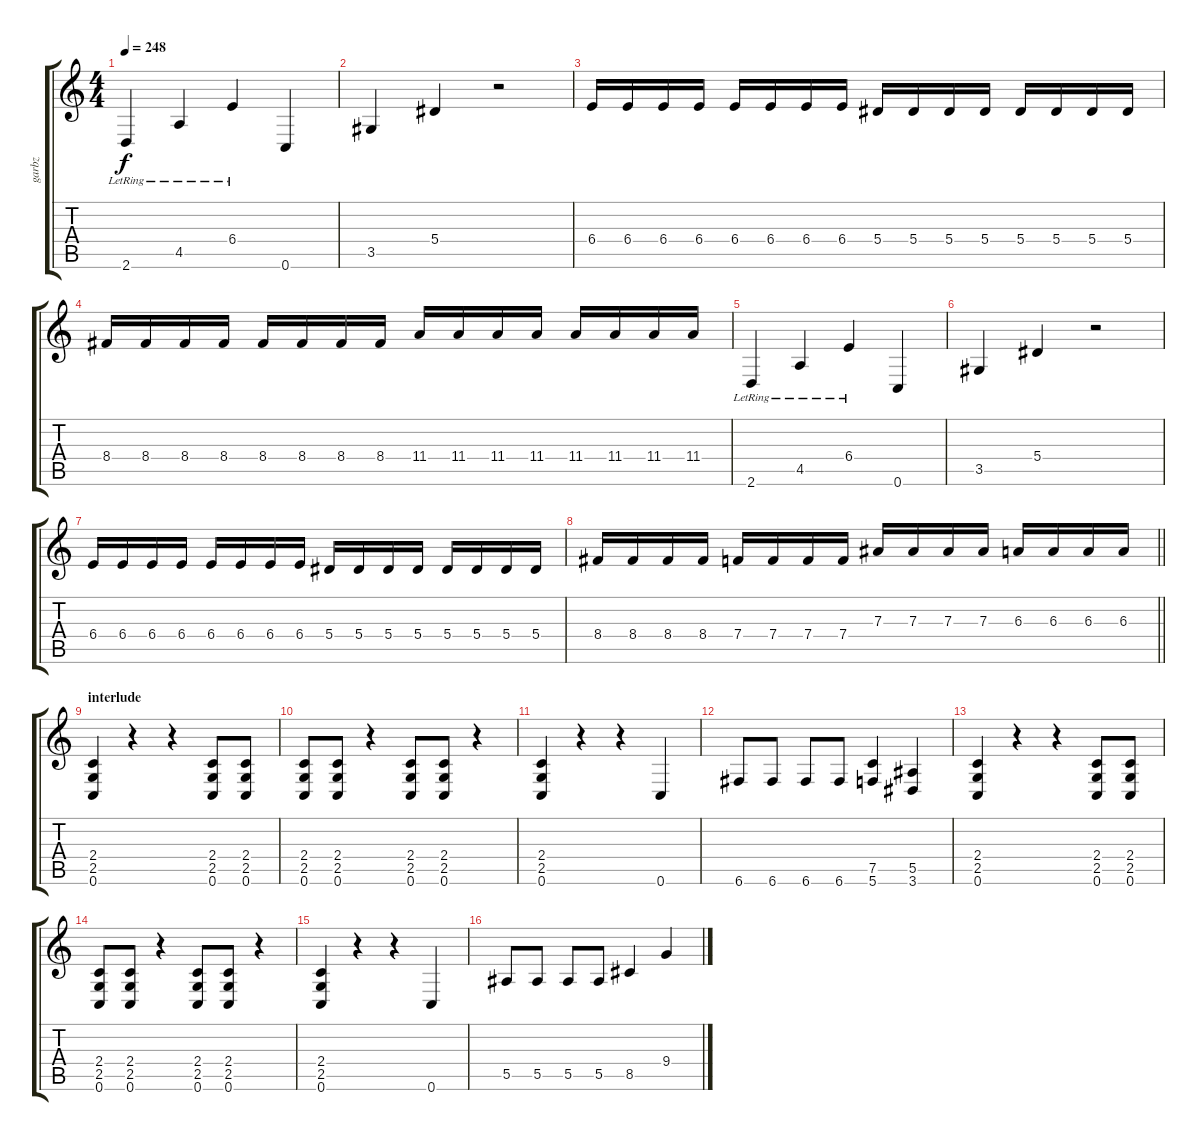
\track ("garbz" "garbz") {instrument distortionguitar}
\staff {score tabs}
\tuning (C4 G3 Eb3 Bb2 F2 C2) {hide}
\ts (4 4)
\tempo 248
\clef g2
\ks c
2.6{lr}.4{dy f} 4.5{lr}.4 6.4{lr}.4 0.6.4 |
3.5.4 5.4.4 r.2 |
6.4.16 6.4.16 6.4.16 6.4.16 6.4.16 6.4.16 6.4.16 6.4.16 5.4.16 5.4.16 5.4.16 5.4.16 5.4.16 5.4.16 5.4.16 5.4.16 |
8.4.16 8.4.16 8.4.16 8.4.16 8.4.16 8.4.16 8.4.16 8.4.16 11.4.16 11.4.16 11.4.16 11.4.16 11.4.16 11.4.16 11.4.16 11.4.16 |
2.6{lr}.4 4.5{lr}.4 6.4{lr}.4 0.6.4 |
3.5.4 5.4.4 r.2 |
6.4.16 6.4.16 6.4.16 6.4.16 6.4.16 6.4.16 6.4.16 6.4.16 5.4.16 5.4.16 5.4.16 5.4.16 5.4.16 5.4.16 5.4.16 5.4.16 |
\barLineRight lightlight
8.4.16 8.4.16 8.4.16 8.4.16 7.4.16 7.4.16 7.4.16 7.4.16 7.3.16 7.3.16 7.3.16 7.3.16 6.3.16 6.3.16 6.3.16 6.3.16 |
\section ("" "interlude")
(2.4 2.5 0.6).4 r.4 r.4 (2.4 2.5 0.6).8 (2.4 2.5 0.6).8 |
(2.4 2.5 0.6).8 (2.4 2.5 0.6).8 r.4 (2.4 2.5 0.6).8 (2.4 2.5 0.6).8 r.4 |
(2.4 2.5 0.6).4 r.4 r.4 0.6.4 |
6.6.8 6.6.8 6.6.8 6.6.8 (7.5 5.6).4 (5.5 3.6).4 |
(2.4 2.5 0.6).4 r.4 r.4 (2.4 2.5 0.6).8 (2.4 2.5 0.6).8 |
(2.4 2.5 0.6).8 (2.4 2.5 0.6).8 r.4 (2.4 2.5 0.6).8 (2.4 2.5 0.6).8 r.4 |
(2.4 2.5 0.6).4 r.4 r.4 0.6.4 |
5.5.8 5.5.8 5.5.8 5.5.8 8.5.4 9.4.4
